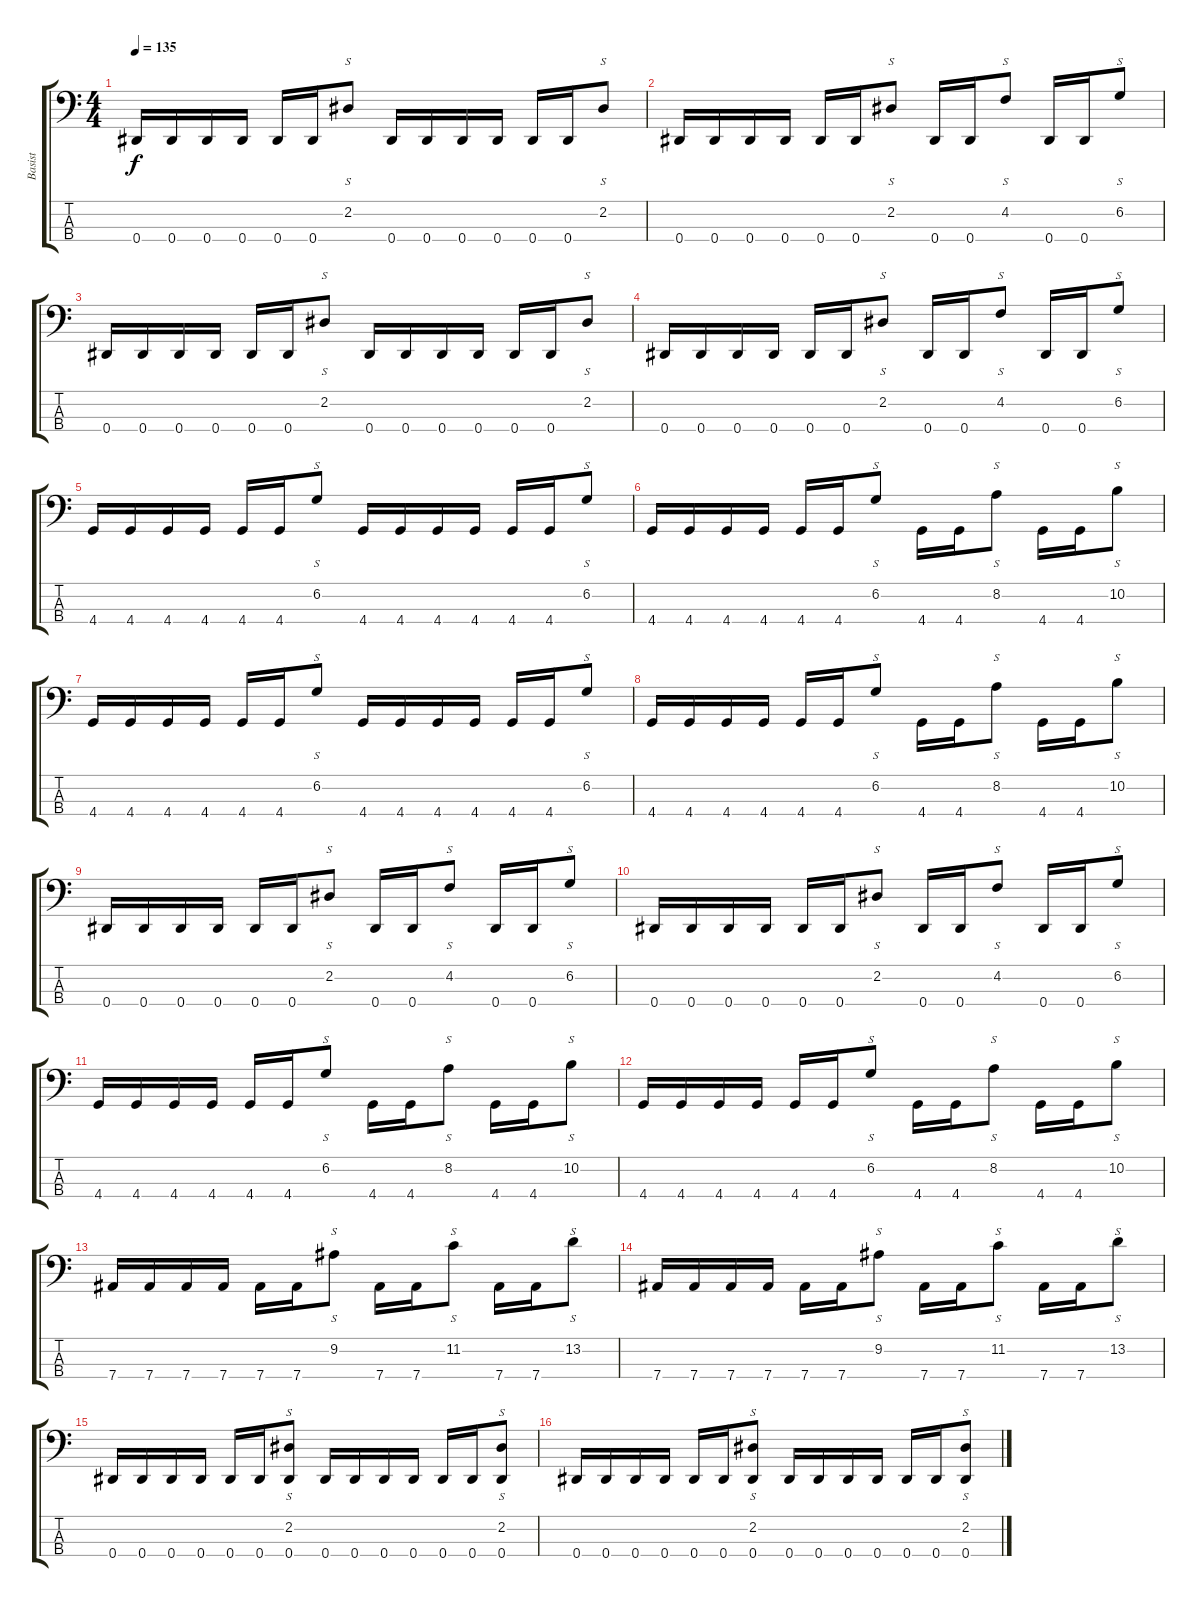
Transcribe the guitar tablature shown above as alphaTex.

\track ("Basist" "Basist") {instrument electricbassfinger}
\staff {score tabs}
\tuning (Gb2 Db2 Ab1 Eb1) {hide}
\ts (4 4)
\tempo 135
\clef f4
\ks c
0.4.16{dy f} 0.4.16 0.4.16 0.4.16 0.4.16 0.4.16 2.2.8{s} 0.4.16 0.4.16 0.4.16 0.4.16 0.4.16 0.4.16 2.2.8{s} |
0.4.16 0.4.16 0.4.16 0.4.16 0.4.16 0.4.16 2.2.8{s} 0.4.16 0.4.16 4.2.8{s} 0.4.16 0.4.16 6.2.8{s} |
0.4.16 0.4.16 0.4.16 0.4.16 0.4.16 0.4.16 2.2.8{s} 0.4.16 0.4.16 0.4.16 0.4.16 0.4.16 0.4.16 2.2.8{s} |
0.4.16 0.4.16 0.4.16 0.4.16 0.4.16 0.4.16 2.2.8{s} 0.4.16 0.4.16 4.2.8{s} 0.4.16 0.4.16 6.2.8{s} |
4.4.16 4.4.16 4.4.16 4.4.16 4.4.16 4.4.16 6.2.8{s} 4.4.16 4.4.16 4.4.16 4.4.16 4.4.16 4.4.16 6.2.8{s} |
4.4.16 4.4.16 4.4.16 4.4.16 4.4.16 4.4.16 6.2.8{s} 4.4.16 4.4.16 8.2.8{s} 4.4.16 4.4.16 10.2.8{s} |
4.4.16 4.4.16 4.4.16 4.4.16 4.4.16 4.4.16 6.2.8{s} 4.4.16 4.4.16 4.4.16 4.4.16 4.4.16 4.4.16 6.2.8{s} |
4.4.16 4.4.16 4.4.16 4.4.16 4.4.16 4.4.16 6.2.8{s} 4.4.16 4.4.16 8.2.8{s} 4.4.16 4.4.16 10.2.8{s} |
0.4.16 0.4.16 0.4.16 0.4.16 0.4.16 0.4.16 2.2.8{s} 0.4.16 0.4.16 4.2.8{s} 0.4.16 0.4.16 6.2.8{s} |
0.4.16 0.4.16 0.4.16 0.4.16 0.4.16 0.4.16 2.2.8{s} 0.4.16 0.4.16 4.2.8{s} 0.4.16 0.4.16 6.2.8{s} |
4.4.16 4.4.16 4.4.16 4.4.16 4.4.16 4.4.16 6.2.8{s} 4.4.16 4.4.16 8.2.8{s} 4.4.16 4.4.16 10.2.8{s} |
4.4.16 4.4.16 4.4.16 4.4.16 4.4.16 4.4.16 6.2.8{s} 4.4.16 4.4.16 8.2.8{s} 4.4.16 4.4.16 10.2.8{s} |
7.4.16 7.4.16 7.4.16 7.4.16 7.4.16 7.4.16 9.2.8{s} 7.4.16 7.4.16 11.2.8{s} 7.4.16 7.4.16 13.2.8{s} |
7.4.16 7.4.16 7.4.16 7.4.16 7.4.16 7.4.16 9.2.8{s} 7.4.16 7.4.16 11.2.8{s} 7.4.16 7.4.16 13.2.8{s} |
0.4.16 0.4.16 0.4.16 0.4.16 0.4.16 0.4.16 (2.2 0.4).8{s} 0.4.16 0.4.16 0.4.16 0.4.16 0.4.16 0.4.16 (2.2 0.4).8{s} |
0.4.16 0.4.16 0.4.16 0.4.16 0.4.16 0.4.16 (2.2 0.4).8{s} 0.4.16 0.4.16 0.4.16 0.4.16 0.4.16 0.4.16 (2.2 0.4).8{s}
